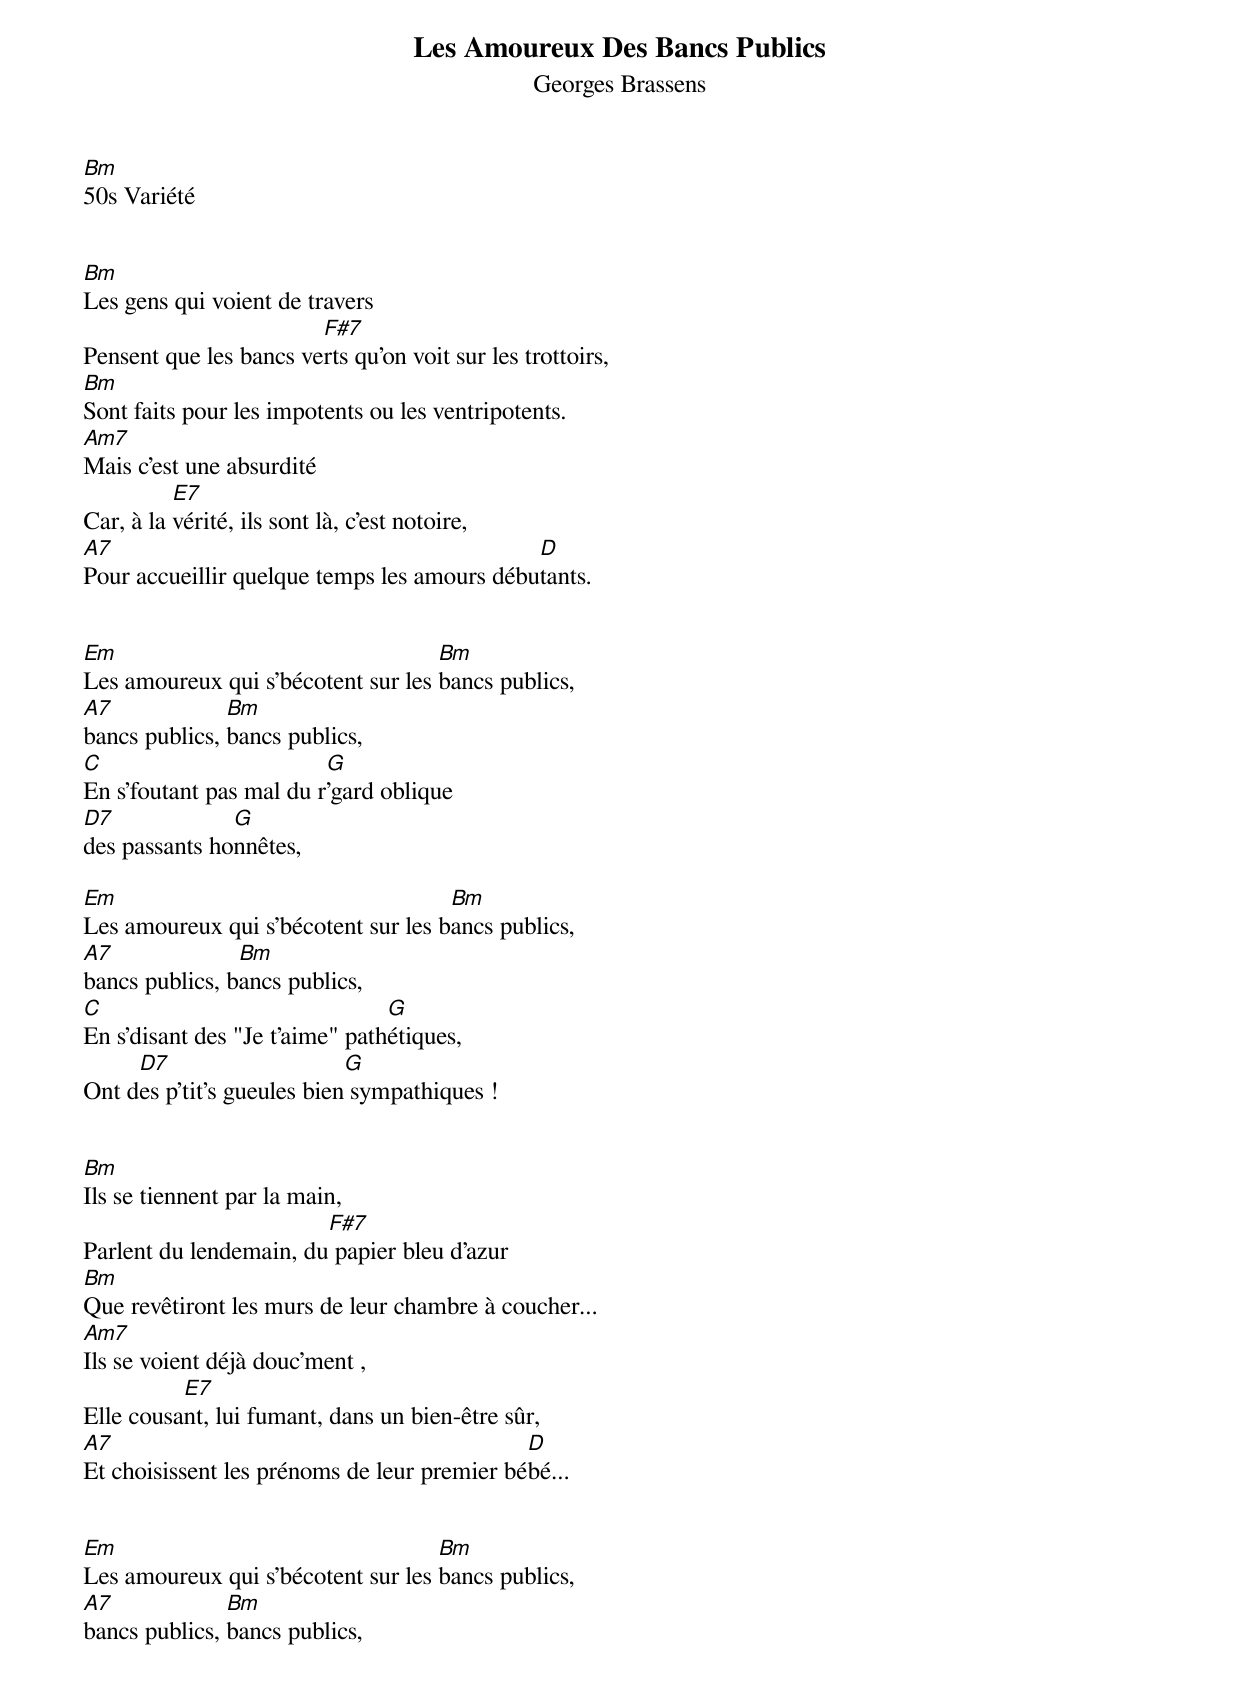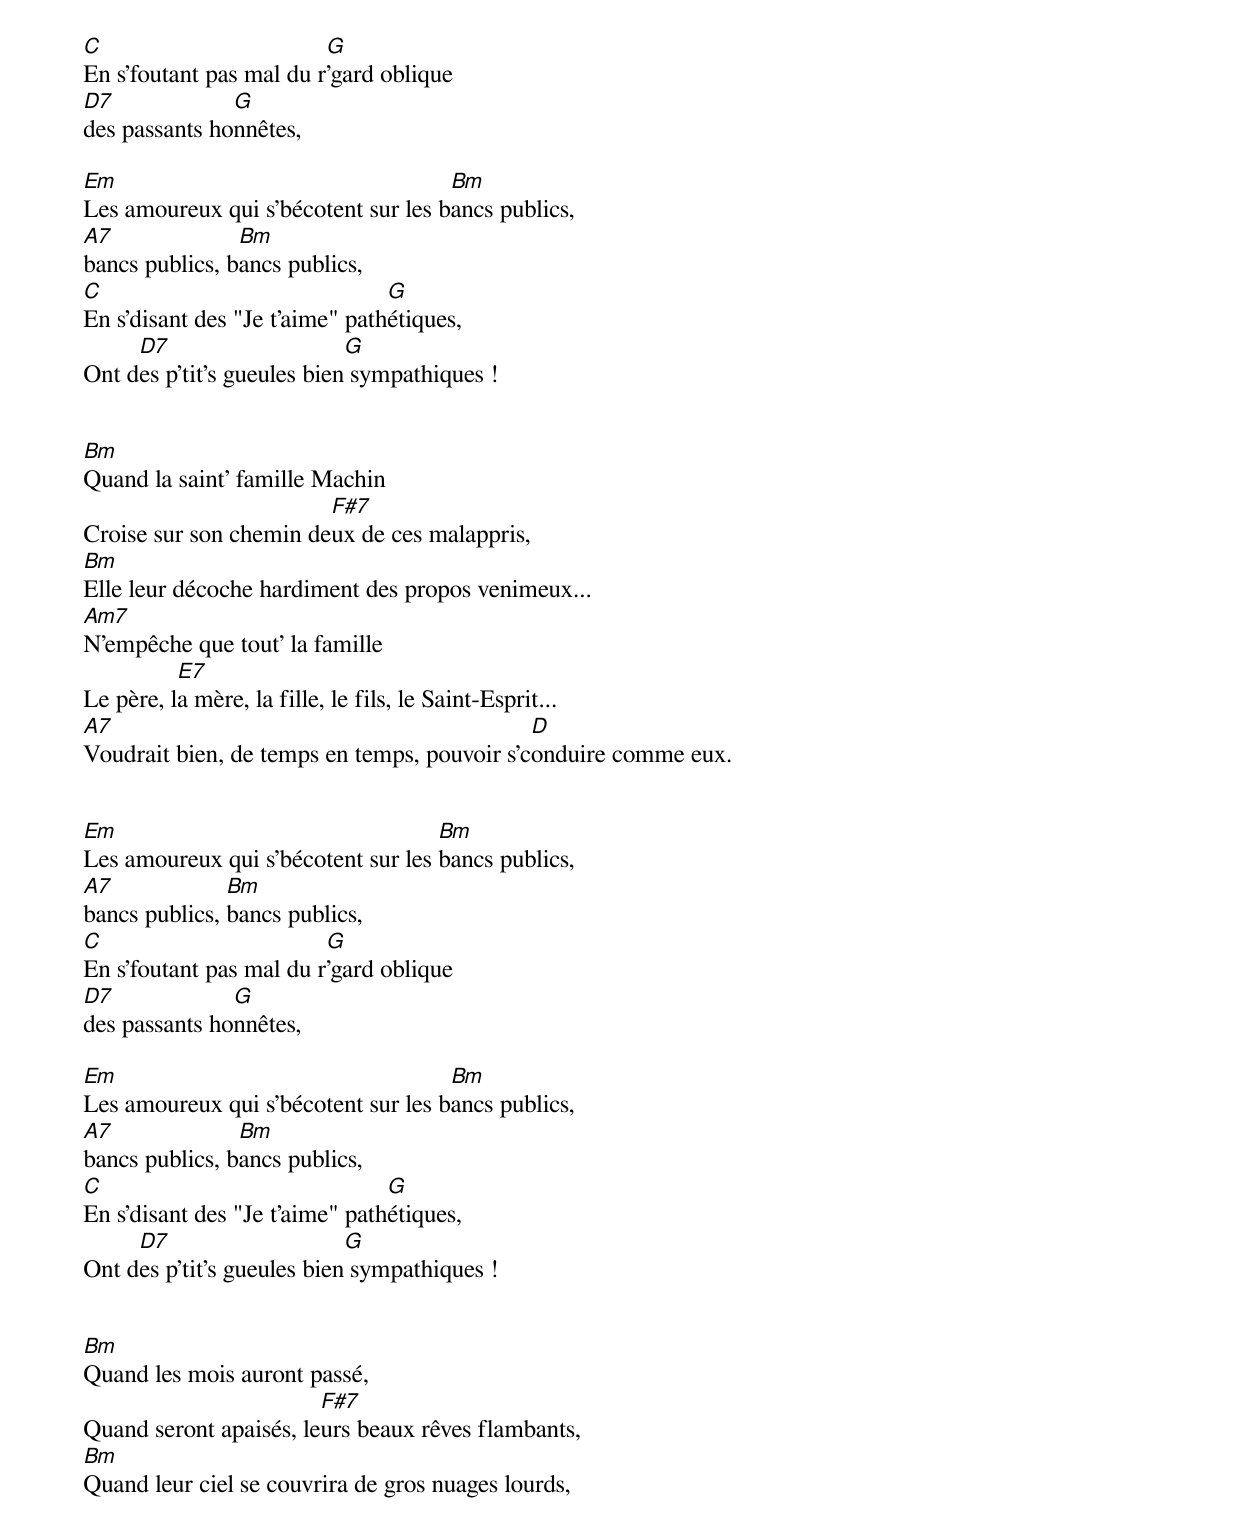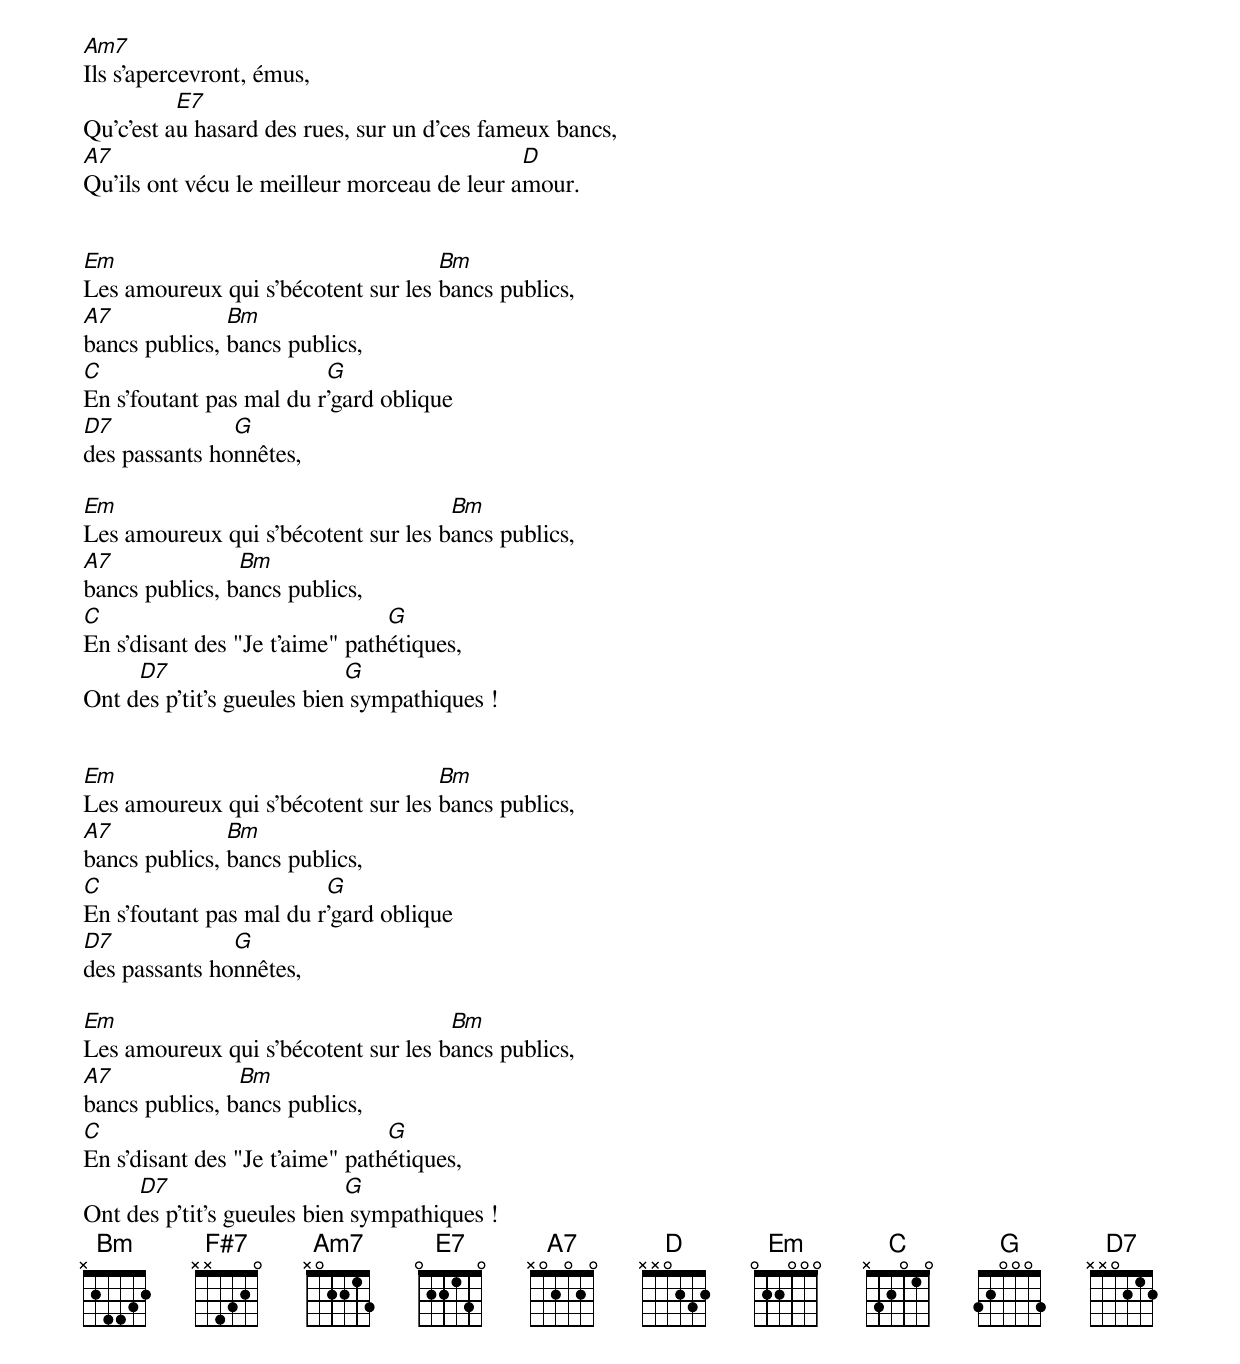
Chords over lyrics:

Les Amoureux Des Bancs Publics
Georges Brassens
Bm
50s Variété


Bm
Les gens qui voient de travers
                        F#7
Pensent que les bancs verts qu'on voit sur les trottoirs,
Bm
Sont faits pour les impotents ou les ventripotents.
Am7
Mais c'est une absurdité
          E7
Car, à la vérité, ils sont là, c'est notoire,
A7                                           D
Pour accueillir quelque temps les amours débutants.


Em                                  Bm
Les amoureux qui s'bécotent sur les bancs publics,
A7             Bm
bancs publics, bancs publics,
C                        G
En s'foutant pas mal du r'gard oblique
D7             G
des passants honnêtes,

Em                                   Bm
Les amoureux qui s'bécotent sur les bancs publics,
A7              Bm
bancs publics, bancs publics,
C                               G
En s'disant des "Je t'aime" pathétiques,
     D7                     G
Ont des p'tit's gueules bien sympathiques !


Bm
Ils se tiennent par la main,
                        F#7
Parlent du lendemain, du papier bleu d'azur
Bm
Que revêtiront les murs de leur chambre à coucher...
Am7
Ils se voient déjà douc'ment ,
          E7
Elle cousant, lui fumant, dans un bien-être sûr,
A7                                           D
Et choisissent les prénoms de leur premier bébé...


Em                                  Bm
Les amoureux qui s'bécotent sur les bancs publics,
A7             Bm
bancs publics, bancs publics,
C                        G
En s'foutant pas mal du r'gard oblique
D7             G
des passants honnêtes,

Em                                   Bm
Les amoureux qui s'bécotent sur les bancs publics,
A7              Bm
bancs publics, bancs publics,
C                               G
En s'disant des "Je t'aime" pathétiques,
     D7                     G
Ont des p'tit's gueules bien sympathiques !


Bm
Quand la saint' famille Machin
                        F#7
Croise sur son chemin deux de ces malappris,
Bm
Elle leur décoche hardiment des propos venimeux...
Am7
N'empêche que tout' la famille
          E7
Le père, la mère, la fille, le fils, le Saint-Esprit...
A7                                           D
Voudrait bien, de temps en temps, pouvoir s'conduire comme eux.


Em                                  Bm
Les amoureux qui s'bécotent sur les bancs publics,
A7             Bm
bancs publics, bancs publics,
C                        G
En s'foutant pas mal du r'gard oblique
D7             G
des passants honnêtes,

Em                                   Bm
Les amoureux qui s'bécotent sur les bancs publics,
A7              Bm
bancs publics, bancs publics,
C                               G
En s'disant des "Je t'aime" pathétiques,
     D7                     G
Ont des p'tit's gueules bien sympathiques !


Bm
Quand les mois auront passé,
                        F#7
Quand seront apaisés, leurs beaux rêves flambants,
Bm
Quand leur ciel se couvrira de gros nuages lourds,
Am7
Ils s’apercevront, émus,
          E7
Qu'c'est au hasard des rues, sur un d'ces fameux bancs,
A7                                           D
Qu'ils ont vécu le meilleur morceau de leur amour.


Em                                  Bm
Les amoureux qui s'bécotent sur les bancs publics,
A7             Bm
bancs publics, bancs publics,
C                        G
En s'foutant pas mal du r'gard oblique
D7             G
des passants honnêtes,

Em                                   Bm
Les amoureux qui s'bécotent sur les bancs publics,
A7              Bm
bancs publics, bancs publics,
C                               G
En s'disant des "Je t'aime" pathétiques,
     D7                     G
Ont des p'tit's gueules bien sympathiques !


Em                                  Bm
Les amoureux qui s'bécotent sur les bancs publics,
A7             Bm
bancs publics, bancs publics,
C                        G
En s'foutant pas mal du r'gard oblique
D7             G
des passants honnêtes,

Em                                   Bm
Les amoureux qui s'bécotent sur les bancs publics,
A7              Bm
bancs publics, bancs publics,
C                               G
En s'disant des "Je t'aime" pathétiques,
     D7                     G
Ont des p'tit's gueules bien sympathiques !
